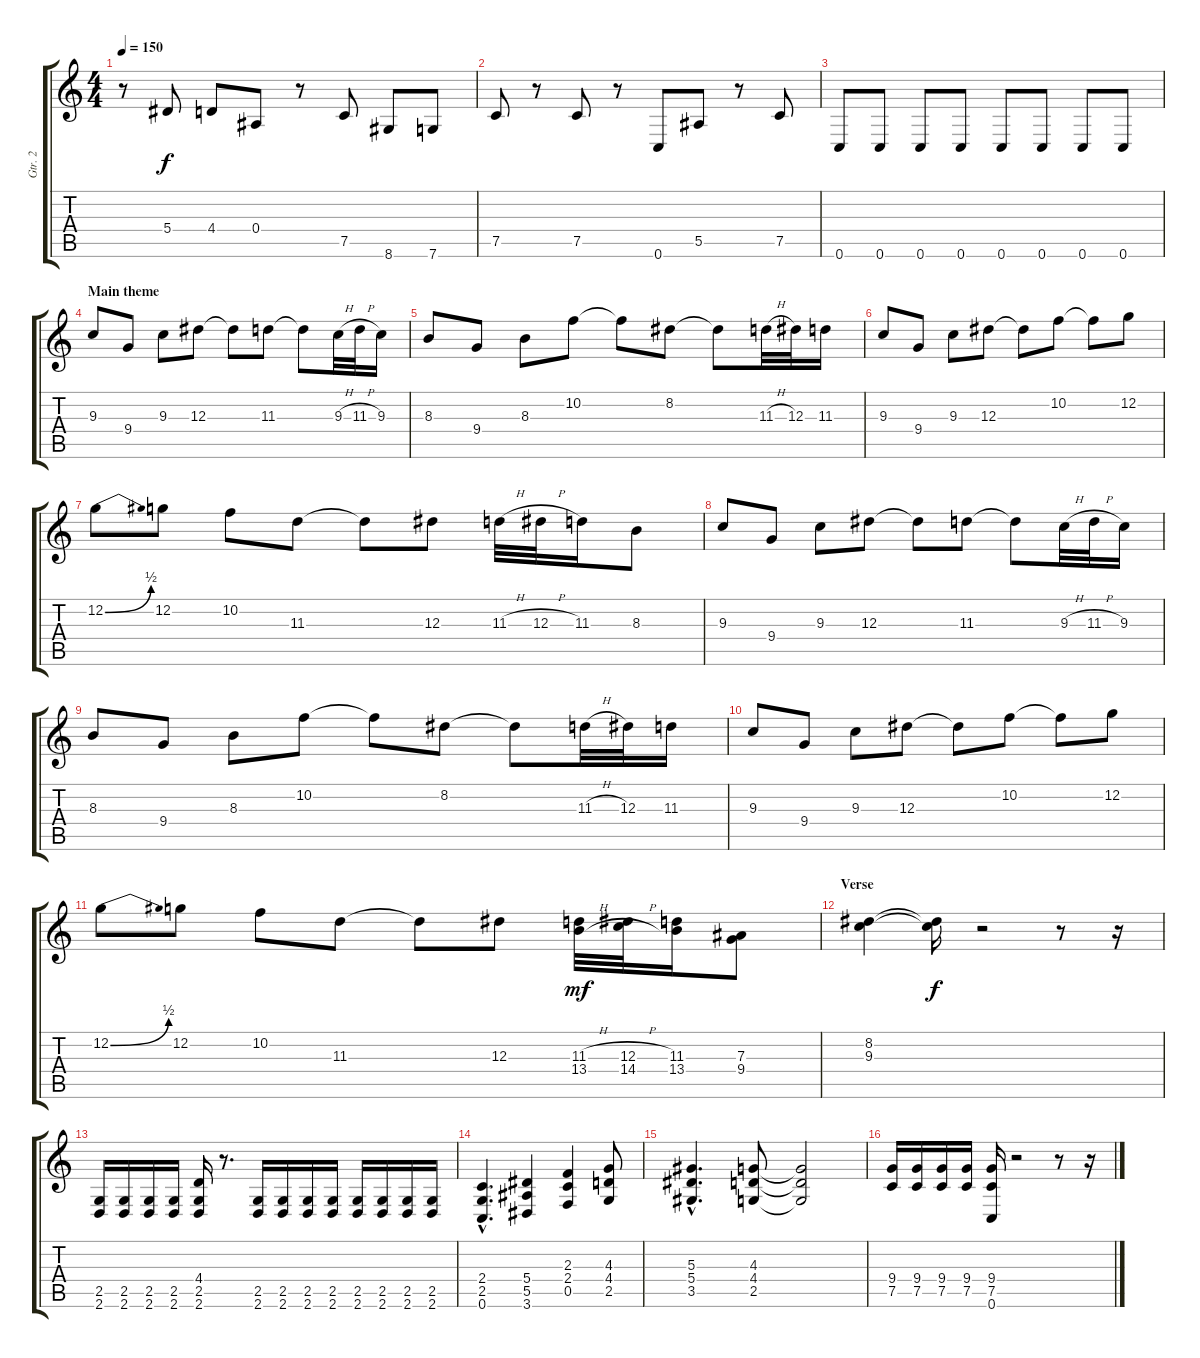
\track ("Gtr. 2" "Gtr. 2") {instrument distortionguitar}
\staff {score tabs}
\tuning (C4 G3 Eb3 Bb2 F2 C2) {hide}
\ts (4 4)
\tempo 150
\clef g2
\ks c
r.8{dy f} 5.4.8 4.4.8 0.4.8 r.8 7.5.8 8.6.8 7.6.8 |
7.5.8 r.8 7.5.8 r.8 0.6.8 5.5.8 r.8 7.5.8 |
0.6.8 0.6.8 0.6.8 0.6.8 0.6.8 0.6.8 0.6.8 0.6.8 |
\section ("" "Main theme")
9.3.8{volume 13 balance 14} 9.4.8 9.3.8 12.3.8 12.3{t}.8 11.3.8 11.3{t}.8 9.3{h}.32 11.3{h}.32 9.3.16 |
8.3.8 9.4.8 8.3.8 10.2.8 10.2{t}.8 8.2.8 8.2{t}.8 11.3{h}.32 12.3.32 11.3.16 |
9.3.8 9.4.8 9.3.8 12.3.8 12.3{t}.8 10.2.8 10.2{t}.8 12.2.8 |
12.2{be (bend 0 0 60 2)}.8 12.2.8 10.2.8 11.3.8 11.3{t}.8 12.3.8 11.3{h}.32 12.3{h}.32 11.3.16 8.3.8 |
9.3.8 9.4.8 9.3.8 12.3.8 12.3{t}.8 11.3.8 11.3{t}.8 9.3{h}.32 11.3{h}.32 9.3.16 |
8.3.8 9.4.8 8.3.8 10.2.8 10.2{t}.8 8.2.8 8.2{t}.8 11.3{h}.32 12.3.32 11.3.16 |
9.3.8 9.4.8 9.3.8 12.3.8 12.3{t}.8 10.2.8 10.2{t}.8 12.2.8 |
12.2{be (bend 0 0 60 2)}.8 12.2.8 10.2.8 11.3.8 11.3{t}.8 12.3.8 (11.3{h} 13.4{h}).32{dy mf} (12.3{h} 14.4{h}).32 (11.3 13.4).16 (7.3 9.4).8 |
\section ("" "Verse")
(8.2 9.3).4 (8.2{t} 9.3{t}).16{dy f} r.2 r.8 r.16 |
(2.5 2.6).16 (2.5 2.6).16 (2.5 2.6).16 (2.5 2.6).16 (4.4 2.5 2.6).16 r.8{d} (2.5 2.6).16 (2.5 2.6).16 (2.5 2.6).16 (2.5 2.6).16 (2.5 2.6).16 (2.5 2.6).16 (2.5 2.6).16 (2.5 2.6).16 |
(2.4{hac} 2.5{hac} 0.6{hac}).4{d} (5.4 5.5 3.6).4 (2.3 2.4 0.5).4 (4.3 4.4 2.5).8 |
(5.3{hac} 5.4{hac} 3.5{hac}).4{d} (4.3 4.4 2.5).8 (4.3{t} 4.4{t} 2.5{t}).2 |
(9.4 7.5).16 (9.4 7.5).16 (9.4 7.5).16 (9.4 7.5).16 (9.4 7.5 0.6).16 r.2 r.8 r.16
